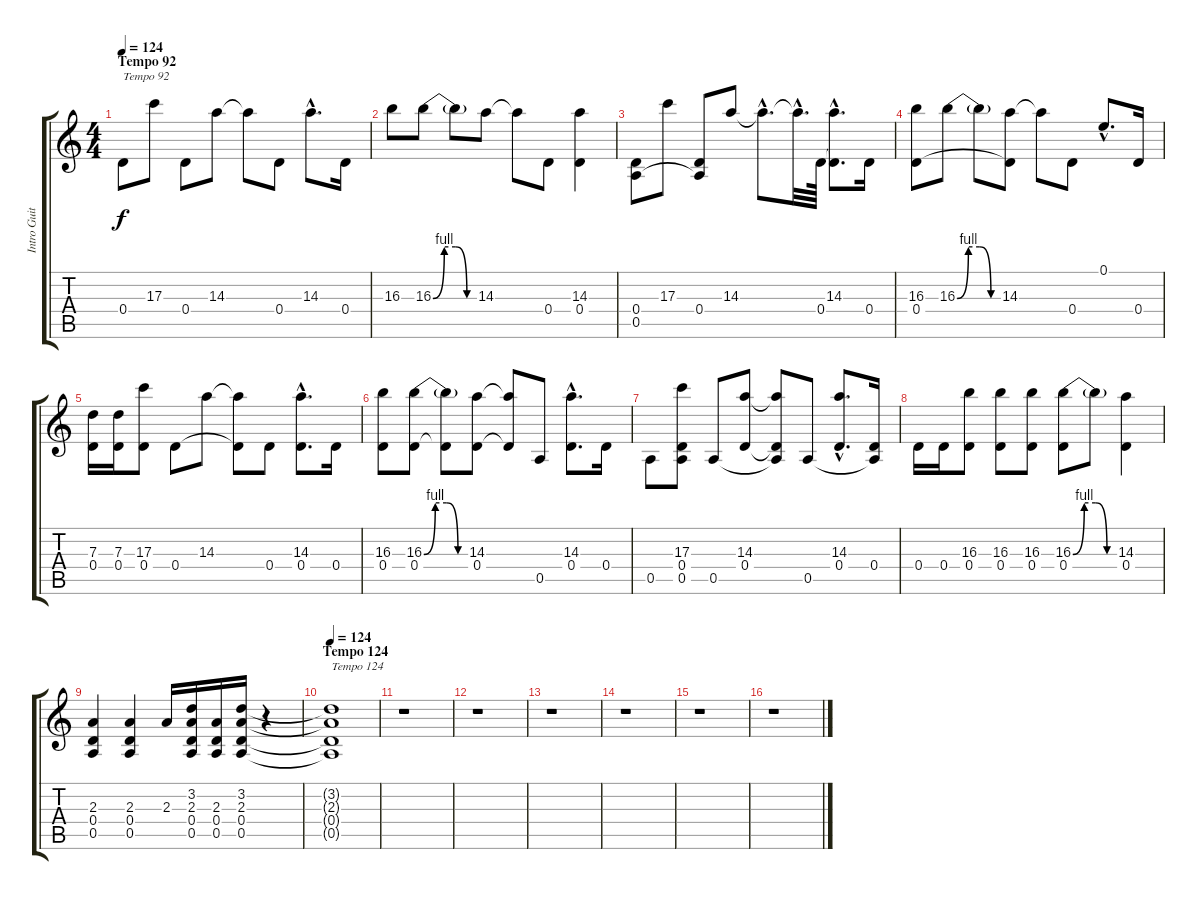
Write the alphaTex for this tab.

\track ("Intro Guitar" "Intro Guit") {instrument acousticguitarsteel}
\staff {score tabs}
\tuning (E4 B3 G3 D3 A2 E2) {hide}
\ts (4 4)
\section ("" "Tempo 92")
\tempo 124
\tempo 92
\tempo 124
\clef g2
\ks c
0.4.8{txt "Tempo 92" dy f instrument acousticguitarsteel} 17.3.8 0.4.8 14.3.8 14.3{t}.8 0.4.8 14.3{hac}.8{d} 0.4.16 |
16.3.8 16.3{be (custom 0 0 15 4 30 4 45 0 60 0)}.8 16.3{t}.8 14.3.8 14.3{t}.8 0.4.8 (14.3 0.4).4 |
(0.4 0.5).8 17.3.8 (0.4 0.5{t}).8 14.3.8 14.3{hac t}.8{d} 14.3{hac t}.32{d} 0.4.64 (14.3{hac} 0.4{hac t}).8{d} 0.4.16 |
(16.3 0.4).8 16.3{be (custom 0 0 15 4 30 4 45 0 60 0)}.8 16.3{t}.8 (14.3 0.4{t}).8 14.3{t}.8 0.4.8 0.1{hac}.8{d} 0.4.16 |
(7.3 0.4).16 (7.3 0.4).16 (17.3 0.4).8 0.4.8 14.3.8 (14.3{t} 0.4{t}).8 0.4.8 (14.3{hac} 0.4{hac}).8{d} 0.4.16 |
(16.3 0.4).8 (16.3{be (custom 0 0 15 4 30 4 45 0 60 0)} 0.4).8 (16.3{t} 0.4{t}).8 (14.3 0.4).8 (14.3{t} 0.4{t}).8 0.5.8 (14.3{hac} 0.4{hac}).8{d} 0.4.16 |
0.5.8 (17.3 0.4 0.5).8 0.5.8 (14.3 0.4).8 (14.3{t} 0.4{t} 0.5{t}).8 0.5.8 (14.3{hac} 0.4{hac}).8{d} (0.4 0.5{t}).16 |
0.4.16 0.4.16 (16.3 0.4).8 (16.3 0.4).8 (16.3 0.4).8 (16.3{be (custom 0 0 15 4 30 4 45 0 60 0)} 0.4).8 16.3{t}.8 (14.3 0.4).4 |
(2.3 0.4 0.5).4 (2.3 0.4 0.5).4 2.3.16 (3.2 2.3 0.4 0.5).16 (2.3 0.4 0.5).16 (3.2 2.3 0.4 0.5).16 r.4 |
\section ("" "Tempo 124")
\tempo 124
(3.2{t} 2.3{t} 0.4{t} 0.5{t}).1{txt "Tempo 124"} |
r.1 |
r.1 |
r.1 |
r.1 |
r.1 |
r.1
